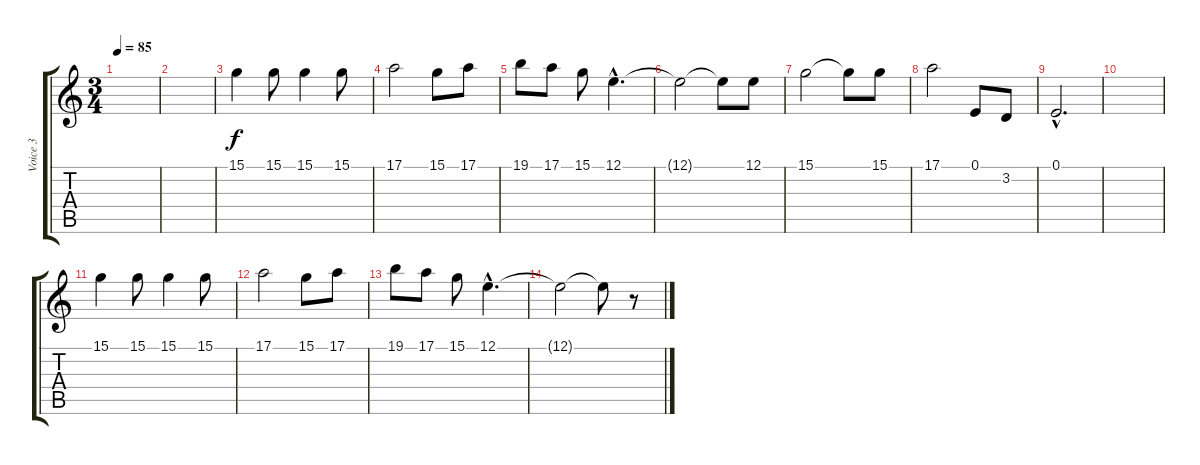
\track ("Voice 3" "Voice 3") {instrument flute}
\staff {score tabs}
\tuning (E4 B3 G3 D3 A2 E2) {hide}
\ts (3 4)
\tempo 85
\clef g2
\ks c
|
|
15.1.4 15.1.8 15.1.4 15.1.8 |
17.1.2 15.1.8 17.1.8 |
19.1.8 17.1.8 15.1.8 12.1{hac}.4{d} |
12.1{t}.2 12.1{t}.8 12.1.8 |
15.1.2 15.1{t}.8 15.1.8 |
17.1.2 0.1.8 3.2.8 |
0.1{hac}.2{d} |
|
15.1.4 15.1.8 15.1.4 15.1.8 |
17.1.2 15.1.8 17.1.8 |
19.1.8 17.1.8 15.1.8 12.1{hac}.4{d} |
12.1{t}.2 12.1{t}.8 r.8
